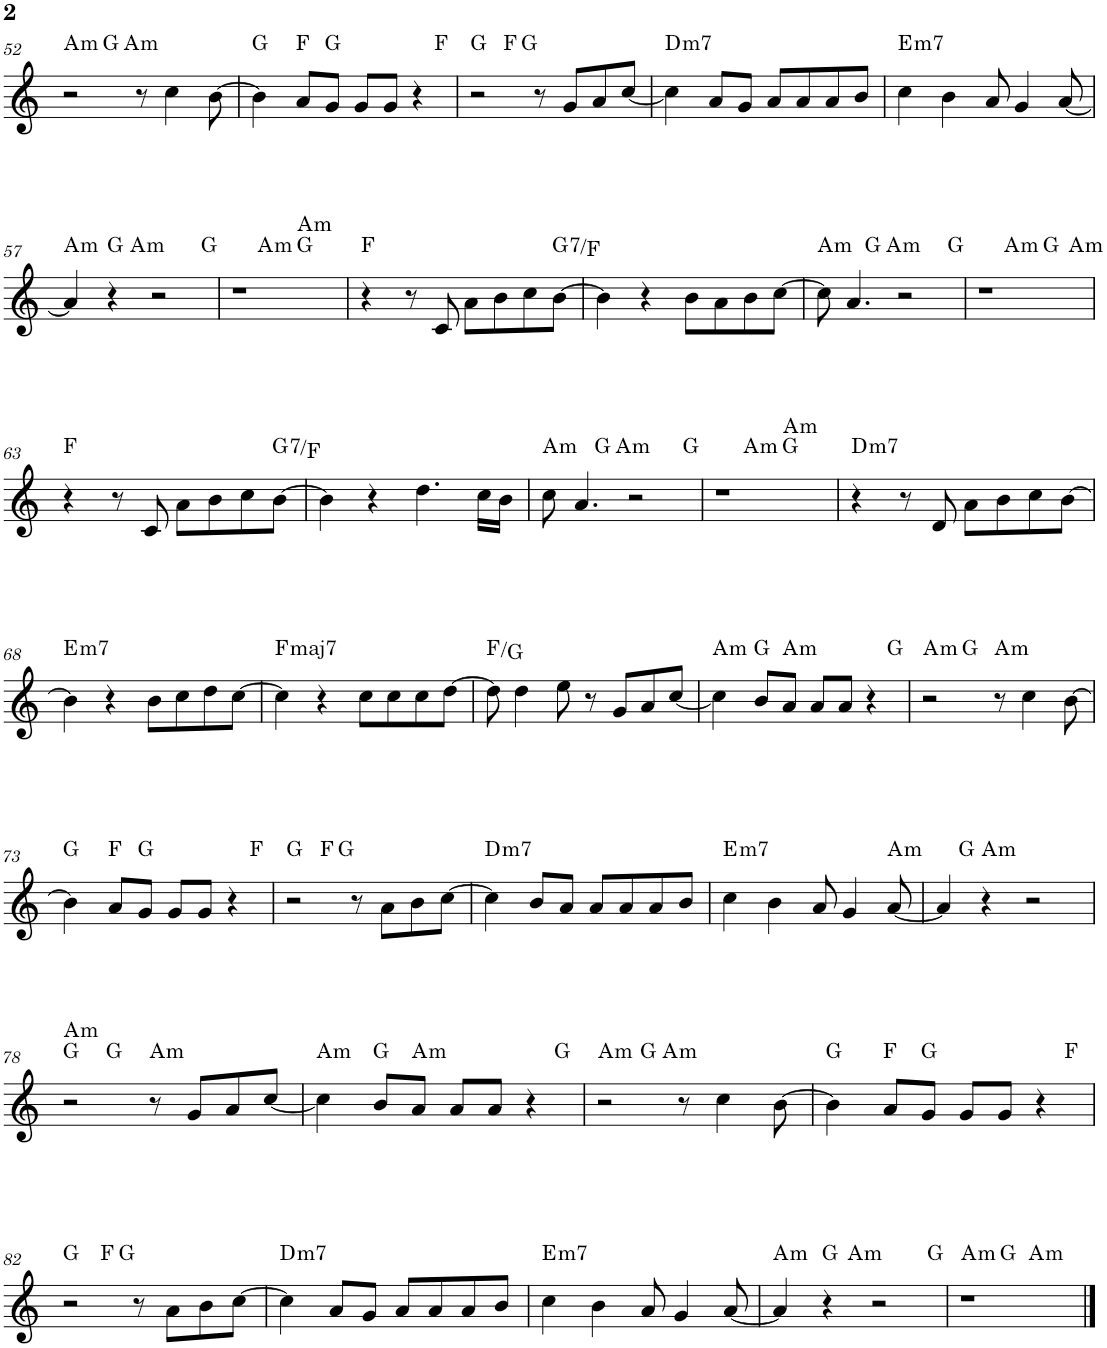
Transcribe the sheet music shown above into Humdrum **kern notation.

**kern	**harte
*part1	*part1
*staff1	*
*I"P1	*
!!LO:PB:g=z
*clefG2	*
*k[]	*
*M4/4	*
=52	=52
!	!LO:H:kt=m
*^	*
*	*^	*
2r	4ryy	4.ryy	A:min
.	2.ryy	.	G:maj
!	!	!	!LO:H:kt=m
.	.	2ryy	A:min
8r	.	.	.
4cc\	.	.	.
[>8b\	.	8ryy	.
*	*v	*v	*
=53	=53	=53
4b\]	2..ryy	G:maj
8a/L	.	F:maj
8g/J	.	G:maj
8g/L	.	.
8g/J	.	.
4r	.	.
.	8ryy	F:maj
=54	=54	=54
*	*^	*
2r	4ryy	4.ryy	G:maj
.	2.ryy	.	F:maj
.	.	2ryy	G:maj
8r	.	.	.
8g/L	.	.	.
8a/	.	.	.
[<8cc/J	.	8ryy	.
=55	=55	=55	=55
!	!	!	!LO:H:kt=m7
*v	*v	*v	*
4cc\]	D:min7
8a/L	.
8g/J	.
8a/L	.
8a/	.
8a/	.
8b/J	.
=56	=56
!	!LO:H:kt=m7
4cc\	E:min7
4b\	.
8a/	.
4g/	.
[<8a/	.
!!LO:LB:g=z
=57	=57
!	!LO:H:kt=m
*^	*
4a/]	4.ryy	A:min
4r	.	G:maj
!	!	!LO:H:kt=m
.	2ryy	A:min
2r	.	.
.	8ryy	G:maj
=58	=58	=58
*	*^	*
1r	4ryy	2ryy	.
!	!	!	!LO:H:kt=m
.	2.ryy	.	A:min
!	!	!	!LO:H:n=2:kt=m
.	.	2ryy	G:maj A:min
*v	*v	*v	*
=59	=59
4r	F:maj
8r	.
8c/	.
8a\L	.
8b\	.
8cc\	.
!	!LO:H:kt=7
[>8b\J	G:7/b7
=60	=60
4b\]	.
4r	.
8b\L	.
8a\	.
8b\	.
[>8cc\J	.
=61	=61
!	!LO:H:kt=m
*^	*
*	*^	*
8cc\]	4ryy	4.ryy	A:min
4.a/	.	.	.
.	2.ryy	.	G:maj
!	!	!	!LO:H:kt=m
.	.	2ryy	A:min
2r	.	.	.
.	.	8ryy	G:maj
=62	=62	=62	=62
*	*	*^	*
1r	4ryy	2ryy	2.ryy	.
!	!	!	!	!LO:H:kt=m
.	2.ryy	.	.	A:min
.	.	2ryy	.	G:maj
!	!	!	!	!LO:H:kt=m
.	.	.	4ryy	A:min
*v	*v	*v	*v	*
!!LO:LB:g=z
=63	=63
4r	F:maj
8r	.
8c/	.
8a\L	.
8b\	.
8cc\	.
!	!LO:H:kt=7
[>8b\J	G:7/b7
=64	=64
4b\]	.
4r	.
4.dd\	.
16cc\LL	.
16b\JJ	.
=65	=65
!	!LO:H:kt=m
*^	*
*	*^	*
8cc\	4ryy	4.ryy	A:min
4.a/	.	.	.
.	2.ryy	.	G:maj
!	!	!	!LO:H:kt=m
.	.	2ryy	A:min
2r	.	.	.
.	.	8ryy	G:maj
=66	=66	=66	=66
1r	4ryy	2ryy	.
!	!	!	!LO:H:kt=m
.	2.ryy	.	A:min
!	!	!	!LO:H:n=2:kt=m
.	.	2ryy	G:maj A:min
=67	=67	=67	=67
!	!	!	!LO:H:kt=m7
*v	*v	*v	*
4r	D:min7
8r	.
8d/	.
8a\L	.
8b\	.
8cc\	.
[>8b\J	.
!!LO:LB:g=z
=68	=68
!	!LO:H:kt=m7
4b\]	E:min7
4r	.
8b\L	.
8cc\	.
8dd\	.
[>8cc\J	.
=69	=69
!	!LO:H:kt=maj7
4cc\]	F:maj7
4r	.
8cc\L	.
8cc\	.
8cc\	.
[>8dd\J	.
=70	=70
8dd\]	F:maj/2
4dd\	.
8ee\	.
8r	.
8g/L	.
8a/	.
[<8cc/J	.
=71	=71
!	!LO:H:kt=m
*^	*
4cc\]	2..ryy	A:min
8b/L	.	G:maj
!	!	!LO:H:kt=m
8a/J	.	A:min
8a/L	.	.
8a/J	.	.
4r	.	.
.	8ryy	G:maj
=72	=72	=72
!	!	!LO:H:kt=m
2r	4ryy	A:min
.	2.ryy	G:maj
!	!	!LO:H:kt=m
8r	.	A:min
4cc\	.	.
[>8b\	.	.
!!LO:LB:g=z	!!
=73	=73	=73
4b\]	2..ryy	G:maj
8a/L	.	F:maj
8g/J	.	G:maj
8g/L	.	.
8g/J	.	.
4r	.	.
.	8ryy	F:maj
=74	=74	=74
*	*^	*
2r	4ryy	4.ryy	G:maj
.	2.ryy	.	F:maj
.	.	2ryy	G:maj
8r	.	.	.
8a\L	.	.	.
8b\	.	.	.
[>8cc\J	.	8ryy	.
=75	=75	=75	=75
!	!	!	!LO:H:kt=m7
*v	*v	*v	*
4cc\]	D:min7
8b/L	.
8a/J	.
8a/L	.
8a/	.
8a/	.
8b/J	.
=76	=76
!	!LO:H:kt=m7
4cc\	E:min7
4b\	.
8a/	.
4g/	.
!	!LO:H:kt=m
[<8a/	A:min
=77	=77
*^	*
4a/]	8ryy	.
.	2..ryy	G:maj
!	!	!LO:H:kt=m
4r	.	A:min
2r	.	.
!!LO:LB:g=z	!!
=78	=78	=78
!	!	!LO:H:n=2:kt=m
2r	4ryy	G:maj A:min
.	2.ryy	G:maj
!	!	!LO:H:kt=m
8r	.	A:min
8g/L	.	.
8a/	.	.
[<8cc/J	.	.
=79	=79	=79
!	!	!LO:H:kt=m
4cc\]	2..ryy	A:min
8b/L	.	G:maj
!	!	!LO:H:kt=m
8a/J	.	A:min
8a/L	.	.
8a/J	.	.
4r	.	.
.	8ryy	G:maj
=80	=80	=80
!	!	!LO:H:kt=m
*	*^	*
2r	4ryy	4.ryy	A:min
.	2.ryy	.	G:maj
!	!	!	!LO:H:kt=m
.	.	2ryy	A:min
8r	.	.	.
4cc\	.	.	.
[>8b\	.	8ryy	.
*	*v	*v	*
=81	=81	=81
4b\]	2..ryy	G:maj
8a/L	.	F:maj
8g/J	.	G:maj
8g/L	.	.
8g/J	.	.
4r	.	.
.	8ryy	F:maj
!!LO:LB:g=z	!!
=82	=82	=82
*	*^	*
2r	4ryy	4.ryy	G:maj
.	2.ryy	.	F:maj
.	.	2ryy	G:maj
8r	.	.	.
8a\L	.	.	.
8b\	.	.	.
[>8cc\J	.	8ryy	.
=83	=83	=83	=83
!	!	!	!LO:H:kt=m7
*v	*v	*v	*
4cc\]	D:min7
8a/L	.
8g/J	.
8a/L	.
8a/	.
8a/	.
8b/J	.
=84	=84
!	!LO:H:kt=m7
4cc\	E:min7
4b\	.
8a/	.
4g/	.
[<8a/	.
=85	=85
!	!LO:H:kt=m
*^	*
4a/]	4.ryy	A:min
4r	.	G:maj
!	!	!LO:H:kt=m
.	2ryy	A:min
2r	.	.
.	8ryy	G:maj
=86	=86	=86
!	!	!LO:H:kt=m
*	*^	*
1r	4ryy	2ryy	A:min
.	2.ryy	.	G:maj
!	!	!	!LO:H:kt=m
.	.	2ryy	A:min
*v	*v	*v	*
==	==
*-	*-
